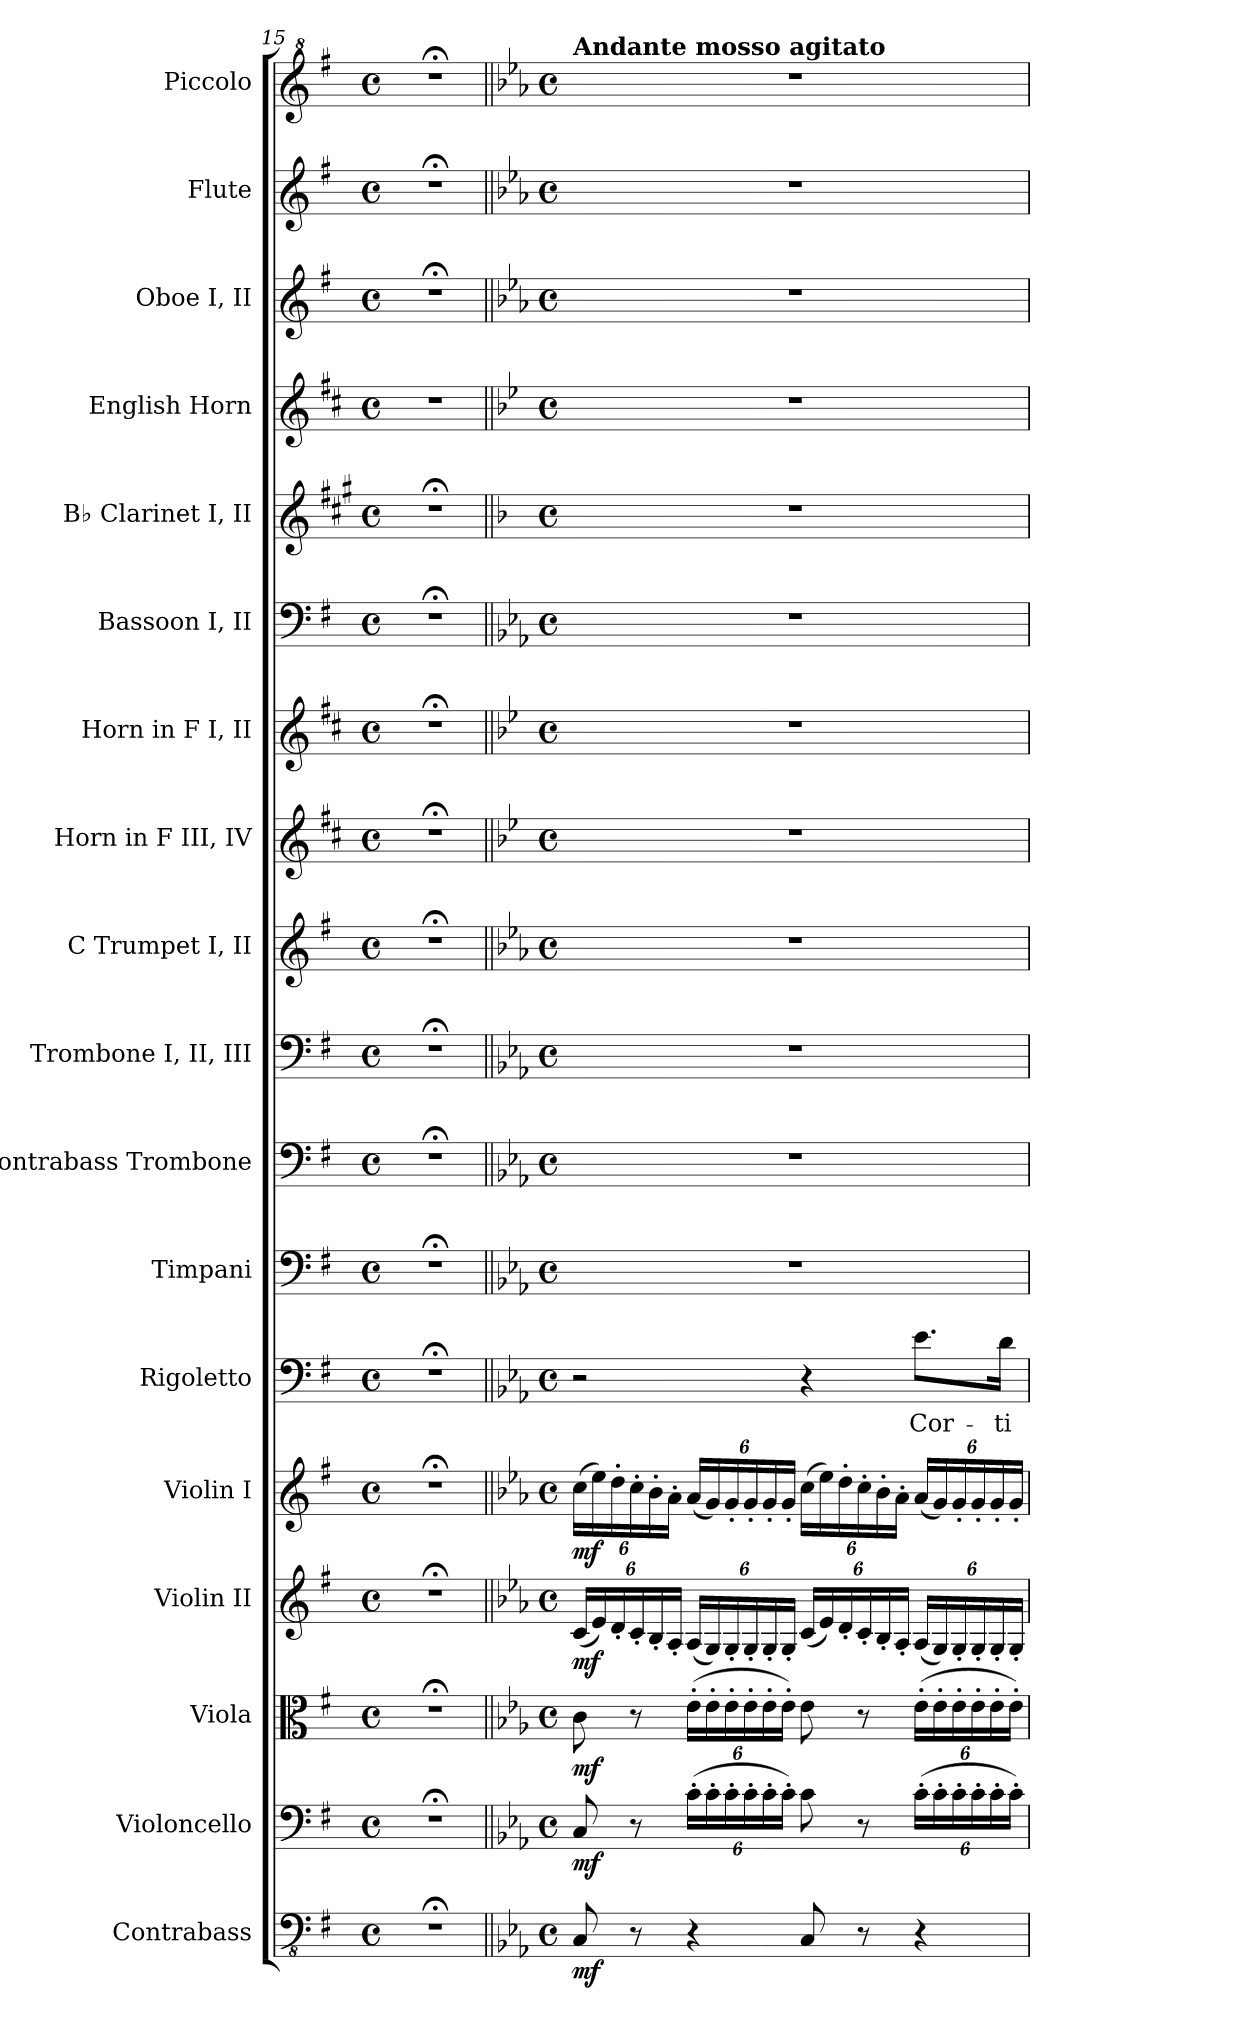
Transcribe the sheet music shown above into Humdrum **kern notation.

**kern	**dynam	**kern	**dynam	**kern	**dynam	**kern	**dynam	**kern	**dynam	**kern	**text	**kern	**kern	**kern	**kern	**kern	**kern	**kern	**kern	**kern	**kern	**kern	**kern
*part18	*part18	*part17	*part17	*part16	*part16	*part15	*part15	*part14	*part14	*part13	*part13	*part12	*part11	*part10	*part9	*part8	*part7	*part6	*part5	*part4	*part3	*part2	*part1
*staff18	*staff18	*staff17	*staff17	*staff16	*staff16	*staff15	*staff15	*staff14	*staff14	*staff13	*staff13	*staff12	*staff11	*staff10	*staff9	*staff8	*staff7	*staff6	*staff5	*staff4	*staff3	*staff2	*staff1
*I"Contrabass	*	*I"Violoncello	*	*I"Viola	*	*I"Violin II	*	*I"Violin I	*	*I"Rigoletto	*	*I"Timpani	*I"Contrabass  Trombone	*I"Trombone I, II, III	*I"C Trumpet I, II	*I"Horn in F III, IV	*I"Horn in F I, II	*I"Bassoon I, II	*I"B♭ Clarinet I, II	*I"English Horn	*I"Oboe I, II	*I"Flute	*I"Piccolo
*I'Cb.	*	*I'Vc.	*	*I'Vla.	*	*I'Vln. II	*	*I'Vln. I	*	*I'R.	*	*I'Timp.	*I'Cb.  Tbn.	*I'Tbn. I-III	*I'C Tpt. I, II	*	*	*I'Bsn. I, II	*I'B♭ Cl. I, II	*I'E. Hn.	*I'Ob. I, II	*I'Fl.	*I'Picc.
*clefFv4	*	*clefF4	*	*clefC3	*	*clefG2	*	*clefG2	*	*clefF4	*	*clefF4	*clefF4	*clefF4	*clefG2	*clefG2	*clefG2	*clefF4	*clefG2	*clefG2	*clefG2	*clefG2	*clefG^2
*	*	*	*	*	*	*	*	*	*	*	*	*	*	*	*	*ITrd4c7	*ITrd4c7	*	*ITrd1c2	*ITrd4c7	*	*	*ITrd-7c-12
*k[f#]	*	*k[f#]	*	*k[f#]	*	*k[f#]	*	*k[f#]	*	*k[f#]	*	*k[f#]	*k[f#]	*k[f#]	*k[f#]	*k[f#]	*k[f#]	*k[f#]	*k[f#]	*k[f#]	*k[f#]	*k[f#]	*k[f#]
*M4/4	*	*M4/4	*	*M4/4	*	*M4/4	*	*M4/4	*	*M4/4	*	*M4/4	*M4/4	*M4/4	*M4/4	*M4/4	*M4/4	*M4/4	*M4/4	*M4/4	*M4/4	*M4/4	*M4/4
*met(c)	*	*met(c)	*	*met(c)	*	*met(c)	*	*met(c)	*	*met(c)	*	*met(c)	*met(c)	*met(c)	*met(c)	*met(c)	*met(c)	*met(c)	*met(c)	*met(c)	*met(c)	*met(c)	*met(c)
*MM136	*	*MM136	*	*MM136	*	*MM136	*	*MM136	*	*MM136	*	*MM136	*MM136	*MM136	*MM136	*MM136	*MM136	*MM136	*MM136	*MM136	*MM136	*MM136	*MM136
=15	=15	=15	=15	=15	=15	=15	=15	=15	=15	=15	=15	=15	=15	=15	=15	=15	=15	=15	=15	=15	=15	=15	=15
1r;<	.	1r;<	.	1r;<	.	1r;<	.	1r;<	.	1r;<	.	1r;<	1r;<	1r;<	1r;<	1r;<	1r;<	1r;<	1r;<	1r	1r;<	1r;<	1r;<
!!LO:PB:g=z
=16||	=16||	=16||	=16||	=16||	=16||	=16||	=16||	=16||	=16||	=16||	=16||	=16||	=16||	=16||	=16||	=16||	=16||	=16||	=16||	=16||	=16||	=16||	=16||
*k[b-e-a-]	*	*k[b-e-a-]	*	*k[b-e-a-]	*	*k[b-e-a-]	*	*k[b-e-a-]	*	*k[b-e-a-]	*	*k[b-e-a-]	*k[b-e-a-]	*k[b-e-a-]	*k[b-e-a-]	*k[b-e-a-]	*k[b-e-a-]	*k[b-e-a-]	*k[b-e-a-]	*k[b-e-a-]	*k[b-e-a-]	*k[b-e-a-]	*k[b-e-a-]
*M4/4	*	*M4/4	*	*M4/4	*	*M4/4	*	*M4/4	*	*M4/4	*	*M4/4	*M4/4	*M4/4	*M4/4	*M4/4	*M4/4	*M4/4	*M4/4	*M4/4	*M4/4	*M4/4	*M4/4
*met(c)	*	*met(c)	*	*met(c)	*	*met(c)	*	*met(c)	*	*met(c)	*	*met(c)	*met(c)	*met(c)	*met(c)	*met(c)	*met(c)	*met(c)	*met(c)	*met(c)	*met(c)	*met(c)	*met(c)
*	*	*	*	*	*	*Xbrackettup	*	*Xbrackettup	*	*	*	*	*	*	*	*	*	*	*	*	*	*	*
!	!	!	!	!	!	!	!	!	!	!	!	!	!	!	!	!	!	!	!	!	!	!	!LO:TX:a:B:t=Andante mosso agitato
!	!LO:DY:b	!	!LO:DY:b	!	!LO:DY:b	!	!LO:DY:b	!	!LO:DY:b	!	!	!	!	!	!	!	!	!	!	!	!	!	!
8CC/	mf	8C/	mf	8c\	mf	(24c/LL	mf	(24cc\LL	mf	2r	.	1r	1r	1r	1r	1r	1r	1r	1r	1r	1r	1r	1r
.	.	.	.	.	.	24e-/)	.	24ee-\)	.	.	.	.	.	.	.	.	.	.	.	.	.	.	.
.	.	.	.	.	.	24d'/	.	24dd'\	.	.	.	.	.	.	.	.	.	.	.	.	.	.	.
8r	.	8r	.	8r	.	24c'/	.	24cc'\	.	.	.	.	.	.	.	.	.	.	.	.	.	.	.
.	.	.	.	.	.	24B-'/	.	24b-'\	.	.	.	.	.	.	.	.	.	.	.	.	.	.	.
.	.	.	.	.	.	24A-'/JJ	.	24a-'\JJ	.	.	.	.	.	.	.	.	.	.	.	.	.	.	.
*	*	*Xbrackettup	*	*Xbrackettup	*	*	*	*	*	*	*	*	*	*	*	*	*	*	*	*	*	*	*
4r	.	(24c'\LL	.	(24e-'\LL	.	(24A-/LL	.	(24a-/LL	.	.	.	.	.	.	.	.	.	.	.	.	.	.	.
.	.	24c'\	.	24e-'\	.	24G/)	.	24g/)	.	.	.	.	.	.	.	.	.	.	.	.	.	.	.
.	.	24c'\	.	24e-'\	.	24G'/	.	24g'/	.	.	.	.	.	.	.	.	.	.	.	.	.	.	.
.	.	24c'\	.	24e-'\	.	24G'/	.	24g'/	.	.	.	.	.	.	.	.	.	.	.	.	.	.	.
.	.	24c'\	.	24e-'\	.	24G'/	.	24g'/	.	.	.	.	.	.	.	.	.	.	.	.	.	.	.
.	.	24c'\JJ)	.	24e-'\JJ)	.	24G'/JJ	.	24g'/JJ	.	.	.	.	.	.	.	.	.	.	.	.	.	.	.
8CC/	.	8c\	.	8e-\	.	(24c/LL	.	(24cc\LL	.	4r	.	.	.	.	.	.	.	.	.	.	.	.	.
.	.	.	.	.	.	24e-/)	.	24ee-\)	.	.	.	.	.	.	.	.	.	.	.	.	.	.	.
.	.	.	.	.	.	24d'/	.	24dd'\	.	.	.	.	.	.	.	.	.	.	.	.	.	.	.
8r	.	8r	.	8r	.	24c'/	.	24cc'\	.	.	.	.	.	.	.	.	.	.	.	.	.	.	.
.	.	.	.	.	.	24B-'/	.	24b-'\	.	.	.	.	.	.	.	.	.	.	.	.	.	.	.
.	.	.	.	.	.	24A-'/JJ	.	24a-'\JJ	.	.	.	.	.	.	.	.	.	.	.	.	.	.	.
4r	.	(24c'\LL	.	(24e-'\LL	.	(24A-/LL	.	(24a-/LL	.	8.e-\L	Cor-	.	.	.	.	.	.	.	.	.	.	.	.
.	.	24c'\	.	24e-'\	.	24G/)	.	24g/)	.	.	.	.	.	.	.	.	.	.	.	.	.	.	.
.	.	24c'\	.	24e-'\	.	24G'/	.	24g'/	.	.	.	.	.	.	.	.	.	.	.	.	.	.	.
.	.	24c'\	.	24e-'\	.	24G'/	.	24g'/	.	.	.	.	.	.	.	.	.	.	.	.	.	.	.
.	.	24c'\	.	24e-'\	.	24G'/	.	24g'/	.	.	.	.	.	.	.	.	.	.	.	.	.	.	.
.	.	.	.	.	.	.	.	.	.	16d\Jk	-ti-	.	.	.	.	.	.	.	.	.	.	.	.
.	.	24c'\JJ)	.	24e-'\JJ)	.	24G'/JJ	.	24g'/JJ	.	.	.	.	.	.	.	.	.	.	.	.	.	.	.
=	=	=	=	=	=	=	=	=	=	=	=	=	=	=	=	=	=	=	=	=	=	=	=
*-	*-	*-	*-	*-	*-	*-	*-	*-	*-	*-	*-	*-	*-	*-	*-	*-	*-	*-	*-	*-	*-	*-	*-
